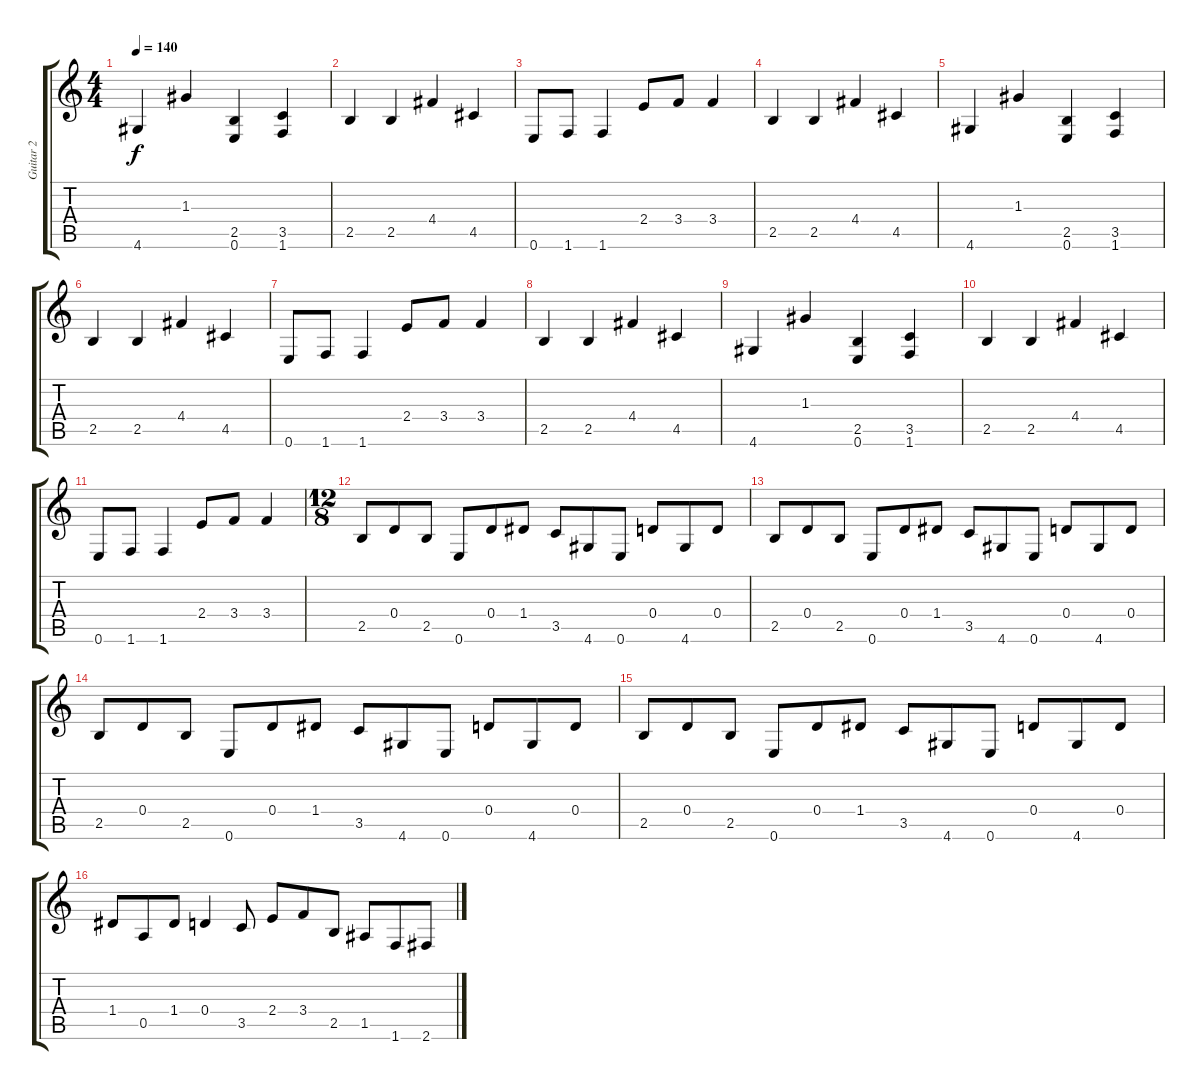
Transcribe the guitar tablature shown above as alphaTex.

\track ("Guitar 2" "Guitar 2") {instrument overdrivenguitar}
\staff {score tabs}
\tuning (E4 B3 G3 D3 A2 E2) {hide}
\ts (4 4)
\tempo 140
\clef g2
\ks c
4.6.4{dy f} 1.3.4 (2.5 0.6).4 (3.5 1.6).4 |
2.5.4 2.5.4 4.4.4 4.5.4 |
0.6.8 1.6.8 1.6.4 2.4.8 3.4.8 3.4.4 |
2.5.4 2.5.4 4.4.4 4.5.4 |
4.6.4 1.3.4 (2.5 0.6).4 (3.5 1.6).4 |
2.5.4 2.5.4 4.4.4 4.5.4 |
0.6.8 1.6.8 1.6.4 2.4.8 3.4.8 3.4.4 |
2.5.4 2.5.4 4.4.4 4.5.4 |
4.6.4 1.3.4 (2.5 0.6).4 (3.5 1.6).4 |
2.5.4 2.5.4 4.4.4 4.5.4 |
0.6.8 1.6.8 1.6.4 2.4.8 3.4.8 3.4.4 |
\ts (12 8)
2.5.8 0.4.8 2.5.8 0.6.8 0.4.8 1.4.8 3.5.8 4.6.8 0.6.8 0.4.8 4.6.8 0.4.8 |
2.5.8 0.4.8 2.5.8 0.6.8 0.4.8 1.4.8 3.5.8 4.6.8 0.6.8 0.4.8 4.6.8 0.4.8 |
2.5.8 0.4.8 2.5.8 0.6.8 0.4.8 1.4.8 3.5.8 4.6.8 0.6.8 0.4.8 4.6.8 0.4.8 |
2.5.8 0.4.8 2.5.8 0.6.8 0.4.8 1.4.8 3.5.8 4.6.8 0.6.8 0.4.8 4.6.8 0.4.8 |
1.4.8 0.5.8 1.4.8 0.4.4 3.5.8 2.4.8 3.4.8 2.5.8 1.5.8 1.6.8 2.6.8
